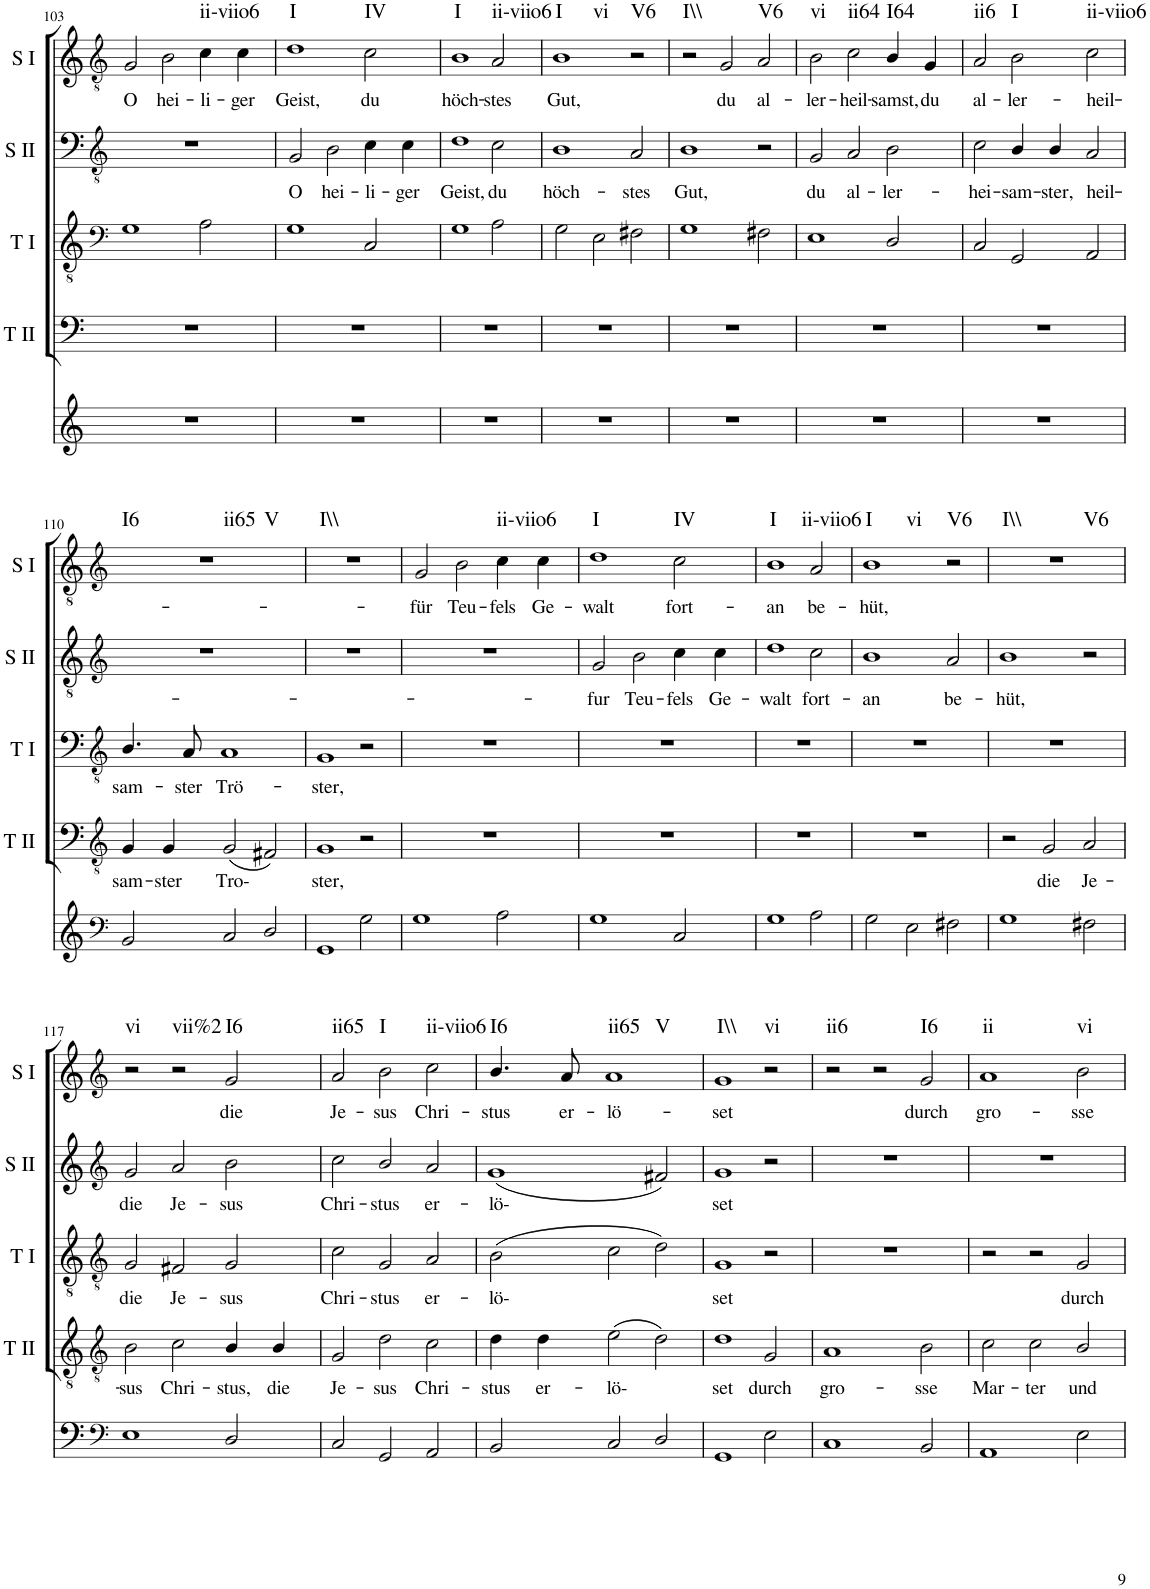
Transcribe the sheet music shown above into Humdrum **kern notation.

**kern	**kern	**text	**kern	**text	**kern	**text	**kern	**text	**harte
*part5	*part4	*part4	*part3	*part3	*part2	*part2	*part1	*part1	*part1
*staff5	*staff4	*staff4	*staff3	*staff3	*staff2	*staff2	*staff1	*staff1	*
*I"Continuo	*I"Tenor II	*	*I"Tenor I	*	*I"Soprano II	*	*I"Soprano I	*	*
*	*I'T II	*	*I'T I	*	*I'S II	*	*I'S I	*	*
!!LO:PB:g=z
*clefG2	*clefF4	*	*clefF4	*	*clefGv2	*	*clefGv2	*	*
*k[]	*k[]	*	*k[]	*	*k[]	*	*k[]	*	*
*M3/2	*M3/2	*	*M3/2	*	*M3/2	*	*M3/2	*	*
=103	=103	=103	=103	=103	=103	=103	=103	=103	=103
!	!	!	!	!	!	!	!	!LO:LY:b	!
1.r	1.r	.	1G	.	1.r	.	2G/	O	.
!	!	!	!	!	!	!	!	!LO:LY:b	!
.	.	.	.	.	.	.	2B\	hei-	.
!	!	!	!	!	!	!	!	!LO:LY:b	!LO:H:kt=ii-viio6
.	.	.	2A\	.	.	.	4c\	li-	N
!	!	!	!	!	!	!	!	!LO:LY:b	!
.	.	.	.	.	.	.	4c\	ger	.
=104	=104	=104	=104	=104	=104	=104	=104	=104	=104
!	!	!	!	!	!	!LO:LY:b	!	!LO:LY:b	!LO:H:kt=I
1.r	1.r	.	1G	.	2G/	O	1d	Geist,	N
!	!	!	!	!	!	!LO:LY:b	!	!	!
.	.	.	.	.	2B\	hei-	.	.	.
!	!	!	!	!	!	!LO:LY:b	!	!LO:LY:b	!LO:H:kt=IV
.	.	.	2C/	.	4c\	li-	2c\	du	N
!	!	!	!	!	!	!LO:LY:b	!	!	!
.	.	.	.	.	4c\	ger	.	.	.
=105	=105	=105	=105	=105	=105	=105	=105	=105	=105
!	!	!	!	!	!	!LO:LY:b	!	!LO:LY:b	!LO:H:kt=I
1.r	1.r	.	1G	.	1d	Geist,	1B	höch-	N
!	!	!	!	!	!	!LO:LY:b	!	!LO:LY:b	!LO:H:kt=ii-viio6
.	.	.	2A\	.	2c\	du	2A/	stes	N
=106	=106	=106	=106	=106	=106	=106	=106	=106	=106
!	!	!	!	!	!	!LO:LY:b	!	!LO:LY:b	!LO:H:n=1:kt=I
!	!	!	!	!	!	!	!	!	!LO:H:n=2:kt=vi
1.r	1.r	.	2G\	.	1B	höch-	1B	Gut,	N N
.	.	.	2E\	.	.	.	.	.	.
!	!	!	!	!	!	!LO:LY:b	!	!	!LO:H:kt=V6
.	.	.	2F#X\	.	2A/	stes	2r	.	N
=107	=107	=107	=107	=107	=107	=107	=107	=107	=107
!	!	!	!	!	!	!LO:LY:b	!	!	!LO:H:kt=I\\
1.r	1.r	.	1G	.	1B	Gut,	2r	.	N
!	!	!	!	!	!	!	!	!LO:LY:b	!
.	.	.	.	.	.	.	2G/	du	.
!	!	!	!	!	!	!	!	!LO:LY:b	!LO:H:kt=V6
.	.	.	2F#X\	.	2r	.	2A/	al-	N
=108	=108	=108	=108	=108	=108	=108	=108	=108	=108
!	!	!	!	!	!	!LO:LY:b	!	!LO:LY:b	!LO:H:kt=vi
1.r	1.r	.	1E	.	2G/	du	2B\	ler-	N
!	!	!	!	!	!	!LO:LY:b	!	!LO:LY:b	!LO:H:kt=ii64
.	.	.	.	.	2A/	al-	2c\	heil-	N
!	!	!	!	!	!	!LO:LY:b	!	!LO:LY:b	!LO:H:kt=I64
.	.	.	2D/	.	2B\	ler-	4B/	samst,	N
!	!	!	!	!	!	!	!	!LO:LY:b	!
.	.	.	.	.	.	.	4G/	du	.
=109	=109	=109	=109	=109	=109	=109	=109	=109	=109
!	!	!	!	!	!	!LO:LY:b	!	!LO:LY:b	!LO:H:kt=ii6
1.r	1.r	.	2C/	.	2c\	hei-	2A/	al-	N
!	!	!	!	!	!	!LO:LY:b	!	!LO:LY:b	!LO:H:kt=I
.	.	.	2GG/	.	4B/	sam-	2B\	ler-	N
!	!	!	!	!	!	!LO:LY:b	!	!	!
.	.	.	.	.	4B/	ster,	.	.	.
!	!	!	!	!	!	!LO:LY:b	!	!LO:LY:b	!LO:H:kt=ii-viio6
.	.	.	2AA/	.	2A/	heil-	2c\	heil-	N
!!LO:LB:g=z
=110	=110	=110	=110	=110	=110	=110	=110	=110	=110
*clefF4	*clefGv2	*	*clefGv2	*	*clefG2	*	*clefG2	*	*
!	!	!LO:LY:b	!	!LO:LY:b	!	!	!	!	!LO:H:n=1:kt=I6
!	!	!	!	!	!	!	!	!	!LO:H:n=2:kt=ii65
!	!	!	!	!	!	!	!	!	!LO:H:n=3:kt=V
2BB/	4G/	sam-	4.B/	sam-	1.r	.	1.r	.	N N N
!	!	!LO:LY:b	!	!	!	!	!	!	!
.	4G/	ster	.	.	.	.	.	.	.
!	!	!	!	!LO:LY:b	!	!	!	!	!
.	.	.	8A/	ster	.	.	.	.	.
!	!	!LO:LY:b	!	!LO:LY:b	!	!	!	!	!
2C/	(2G/	Tro-	1A	Trö-	.	.	.	.	.
2D/	2F#X/)	.	.	.	.	.	.	.	.
=111	=111	=111	=111	=111	=111	=111	=111	=111	=111
!	!	!LO:LY:b	!	!LO:LY:b	!	!	!	!	!LO:H:kt=I\\
1GG	1G	ster,	1G	ster,	1.r	.	1.r	.	N
2G\	2r	.	2r	.	.	.	.	.	.
=112	=112	=112	=112	=112	=112	=112	=112	=112	=112
!	!	!	!	!	!	!	!	!LO:LY:b	!
1G	1.r	.	1.r	.	1.r	.	2g/	für	.
!	!	!	!	!	!	!	!	!LO:LY:b	!
.	.	.	.	.	.	.	2b\	Teu-	.
!	!	!	!	!	!	!	!	!LO:LY:b	!LO:H:kt=ii-viio6
2A\	.	.	.	.	.	.	4cc\	fels	N
!	!	!	!	!	!	!	!	!LO:LY:b	!
.	.	.	.	.	.	.	4cc\	Ge-	.
=113	=113	=113	=113	=113	=113	=113	=113	=113	=113
!	!	!	!	!	!	!LO:LY:b	!	!LO:LY:b	!LO:H:kt=I
1G	1.r	.	1.r	.	2g/	fur	1dd	walt	N
!	!	!	!	!	!	!LO:LY:b	!	!	!
.	.	.	.	.	2b\	Teu-	.	.	.
!	!	!	!	!	!	!LO:LY:b	!	!LO:LY:b	!LO:H:kt=IV
2C/	.	.	.	.	4cc\	fels	2cc\	fort-	N
!	!	!	!	!	!	!LO:LY:b	!	!	!
.	.	.	.	.	4cc\	Ge-	.	.	.
=114	=114	=114	=114	=114	=114	=114	=114	=114	=114
!	!	!	!	!	!	!LO:LY:b	!	!LO:LY:b	!LO:H:kt=I
1G	1.r	.	1.r	.	1dd	walt	1b	an	N
!	!	!	!	!	!	!LO:LY:b	!	!LO:LY:b	!LO:H:kt=ii-viio6
2A\	.	.	.	.	2cc\	fort-	2a/	be-	N
=115	=115	=115	=115	=115	=115	=115	=115	=115	=115
!	!	!	!	!	!	!LO:LY:b	!	!LO:LY:b	!LO:H:n=1:kt=I
!	!	!	!	!	!	!	!	!	!LO:H:n=2:kt=vi
2G\	1.r	.	1.r	.	1b	an	1b	hüt,	N N
2E\	.	.	.	.	.	.	.	.	.
!	!	!	!	!	!	!LO:LY:b	!	!	!LO:H:kt=V6
2F#X\	.	.	.	.	2a/	be-	2r	.	N
=116	=116	=116	=116	=116	=116	=116	=116	=116	=116
!	!	!	!	!	!	!LO:LY:b	!	!	!LO:H:n=1:kt=I\\
!	!	!	!	!	!	!	!	!	!LO:H:n=2:kt=V6
1G	2r	.	1.r	.	1b	hüt,	1.r	.	N N
!	!	!LO:LY:b	!	!	!	!	!	!	!
.	2G/	die	.	.	.	.	.	.	.
!	!	!LO:LY:b	!	!	!	!	!	!	!
2F#X\	2A/	Je-	.	.	2r	.	.	.	.
!!LO:LB:g=z
=117	=117	=117	=117	=117	=117	=117	=117	=117	=117
*clefF4	*clefGv2	*	*clefGv2	*	*clefG2	*	*clefG2	*	*
!	!	!LO:LY:b	!	!LO:LY:b	!	!LO:LY:b	!	!	!LO:H:kt=vi
1E	2B\	sus	2G/	die	2g/	die	2r	.	N
!	!	!LO:LY:b	!	!LO:LY:b	!	!LO:LY:b	!	!	!LO:H:kt=vii%2
.	2c\	Chri-	2F#X/	Je-	2a/	Je-	2r	.	N
!	!	!LO:LY:b	!	!LO:LY:b	!	!LO:LY:b	!	!LO:LY:b	!LO:H:kt=I6
2D/	4B/	stus,	2G/	sus	2b\	sus	2g/	die	N
!	!	!LO:LY:b	!	!	!	!	!	!	!
.	4B/	die	.	.	.	.	.	.	.
=118	=118	=118	=118	=118	=118	=118	=118	=118	=118
!	!	!LO:LY:b	!	!LO:LY:b	!	!LO:LY:b	!	!LO:LY:b	!LO:H:kt=ii65
2C/	2G/	Je-	2c\	Chri-	2cc\	Chri-	2a/	Je-	N
!	!	!LO:LY:b	!	!LO:LY:b	!	!LO:LY:b	!	!LO:LY:b	!LO:H:kt=I
2GG/	2d\	sus	2G/	stus	2b/	stus	2b\	sus	N
!	!	!LO:LY:b	!	!LO:LY:b	!	!LO:LY:b	!	!LO:LY:b	!LO:H:kt=ii-viio6
2AA/	2c\	Chri-	2A/	er-	2a/	er-	2cc\	Chri-	N
=119	=119	=119	=119	=119	=119	=119	=119	=119	=119
!	!	!LO:LY:b	!	!LO:LY:b	!	!LO:LY:b	!	!LO:LY:b	!LO:H:kt=I6
2BB/	4d\	stus	(2B\	lö-	(1g	lö-	4.b/	stus	N
!	!	!LO:LY:b	!	!	!	!	!	!	!
.	4d\	er-	.	.	.	.	.	.	.
!	!	!	!	!	!	!	!	!LO:LY:b	!
.	.	.	.	.	.	.	8a/	er-	.
!	!	!LO:LY:b	!	!	!	!	!	!LO:LY:b	!LO:H:n=1:kt=ii65
!	!	!	!	!	!	!	!	!	!LO:H:n=2:kt=V
2C/	(2e\	lö-	2c\	.	.	.	1a	lö-	N N
2D/	2d\)	.	2d\)	.	2f#X/)	.	.	.	.
=120	=120	=120	=120	=120	=120	=120	=120	=120	=120
!	!	!LO:LY:b	!	!LO:LY:b	!	!LO:LY:b	!	!LO:LY:b	!LO:H:kt=I\\
1GG	1d	set	1G	set	1g	set	1g	set	N
!	!	!LO:LY:b	!	!	!	!	!	!	!LO:H:kt=vi
2E\	2G/	durch	2r	.	2r	.	2r	.	N
=121	=121	=121	=121	=121	=121	=121	=121	=121	=121
!	!	!LO:LY:b	!	!	!	!	!	!	!LO:H:kt=ii6
1C	1A	gro-	1.r	.	1.r	.	2r	.	N
.	.	.	.	.	.	.	2r	.	.
!	!	!LO:LY:b	!	!	!	!	!	!LO:LY:b	!LO:H:kt=I6
2BB/	2B\	sse	.	.	.	.	2g/	durch	N
=122	=122	=122	=122	=122	=122	=122	=122	=122	=122
!	!	!LO:LY:b	!	!	!	!	!	!LO:LY:b	!LO:H:kt=ii
1AA	2c\	Mar-	2r	.	1.r	.	1a	gro-	N
!	!	!LO:LY:b	!	!	!	!	!	!	!
.	2c\	ter	2r	.	.	.	.	.	.
!	!	!LO:LY:b	!	!LO:LY:b	!	!	!	!LO:LY:b	!LO:H:kt=vi
2E\	2B/	und	2G/	durch	.	.	2b\	sse	N
=	=	=	=	=	=	=	=	=	=
*-	*-	*-	*-	*-	*-	*-	*-	*-	*-
